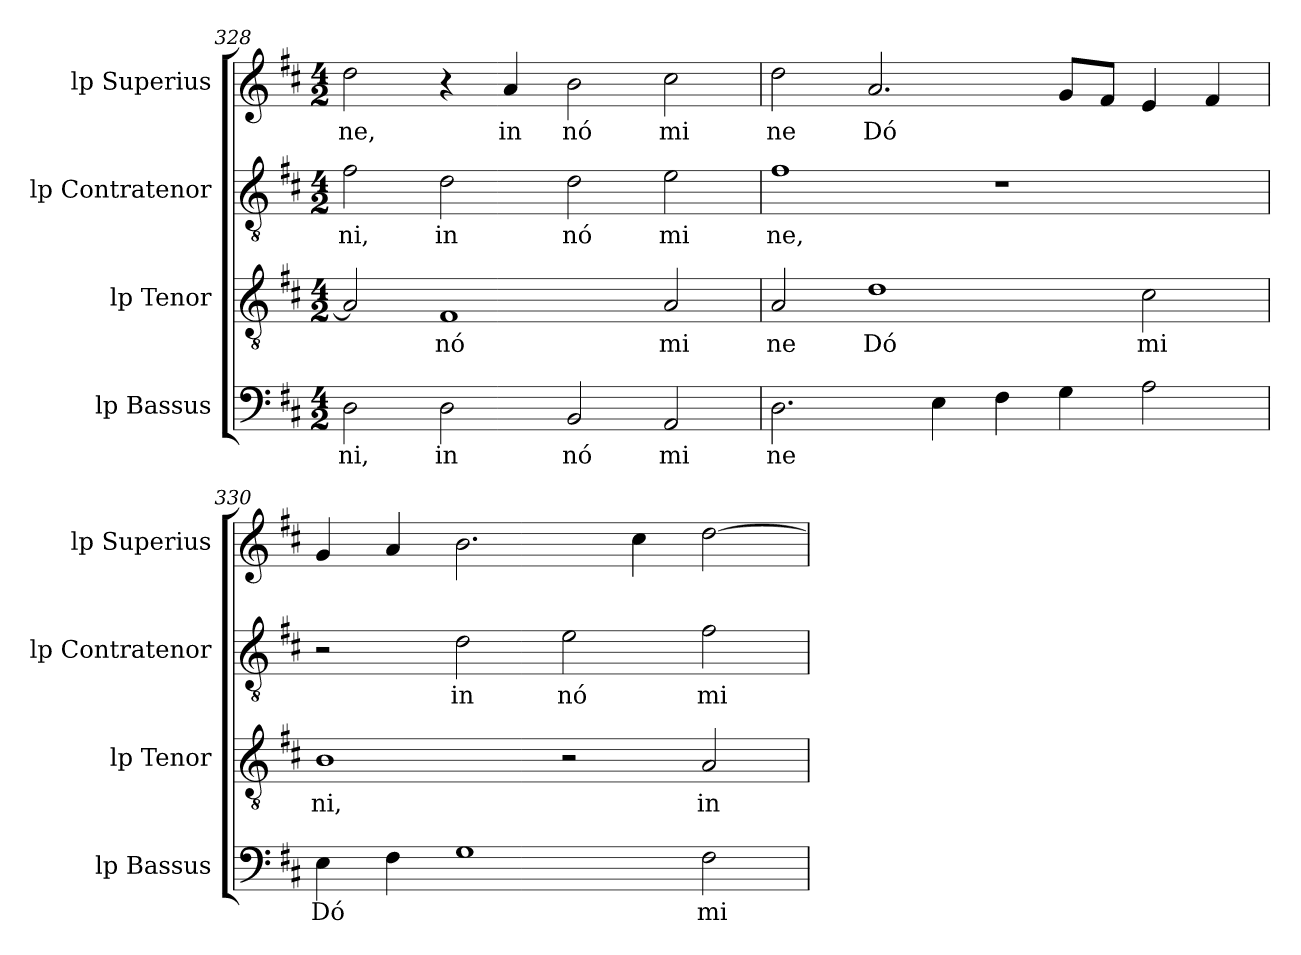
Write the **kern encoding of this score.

**kern	**text	**kern	**text	**kern	**text	**kern	**text
*part4	*part4	*part3	*part3	*part2	*part2	*part1	*part1
*staff4	*staff4	*staff3	*staff3	*staff2	*staff2	*staff1	*staff1
*I"lp Bassus	*	*I"lp Tenor	*	*I"lp Contratenor	*	*I"lp Superius	*
*I'lp Bassus	*	*I'lp Tenor	*	*I'lp Contratenor	*	*I'lp Superius	*
!!LO:LB:g=z
*clefF4	*	*clefGv2	*	*clefGv2	*	*clefG2	*
*k[f#c#]	*	*k[f#c#]	*	*k[f#c#]	*	*k[f#c#]	*
*D:	*	*D:	*	*D:	*	*D:	*
*M4/2	*	*M4/2	*	*M4/2	*	*M4/2	*
=328	=328	=328	=328	=328	=328	=328	=328
!	!LO:LY:b:cj	!	!	!	!LO:LY:b:cj	!	!LO:LY:b:cj
2D\	ni,	2A/]	.	2f#\	ni,	2dd\	ne,
!	!LO:LY:b:cj	!	!LO:LY:b:cj	!	!LO:LY:b:cj	!	!
2D\	in	1F#	nó	2d\	in	4r	.
!	!	!	!	!	!	!	!LO:LY:b:cj
.	.	.	.	.	.	4a/	in
!	!LO:LY:b:cj	!	!	!	!LO:LY:b:cj	!	!LO:LY:b:cj
2BB/	nó	.	.	2d\	nó	2b\	nó
!	!LO:LY:b:cj	!	!LO:LY:b:cj	!	!LO:LY:b:cj	!	!LO:LY:b:cj
2AA/	mi	2A/	mi	2e\	mi	2cc#\	mi
=329	=329	=329	=329	=329	=329	=329	=329
!	!LO:LY:b:cj	!	!LO:LY:b:cj	!	!LO:LY:b:cj	!	!LO:LY:b:cj
2.D\	ne	2A/	ne	1f#	ne,	2dd\	ne
!	!	!	!LO:LY:b:cj	!	!	!	!LO:LY:b:cj
.	.	1d	Dó	.	.	2.a/	Dó
4E\	.	.	.	.	.	.	.
4F#\	.	.	.	1r	.	.	.
4G\	.	.	.	.	.	8g/L	.
.	.	.	.	.	.	8f#/J	.
!	!	!	!LO:LY:b:cj	!	!	!	!
2A\	.	2c#\	mi	.	.	4e/	.
.	.	.	.	.	.	4f#/	.
=330	=330	=330	=330	=330	=330	=330	=330
!	!LO:LY:b:cj	!	!LO:LY:b:cj	!	!	!	!
4E\	Dó	1B	ni,	2r	.	4g/	.
4F#\	.	.	.	.	.	4a/	.
!	!	!	!	!	!LO:LY:b:cj	!	!
1G	.	.	.	2d\	in	2.b\	.
!	!	!	!	!	!LO:LY:b:cj	!	!
.	.	2r	.	2e\	nó	.	.
.	.	.	.	.	.	4cc#\	.
!	!LO:LY:b:cj	!	!LO:LY:b:cj	!	!LO:LY:b:cj	!	!
2F#\	mi	2A/	in	2f#\	mi	[>2dd\	.
=	=	=	=	=	=	=	=
*-	*-	*-	*-	*-	*-	*-	*-
